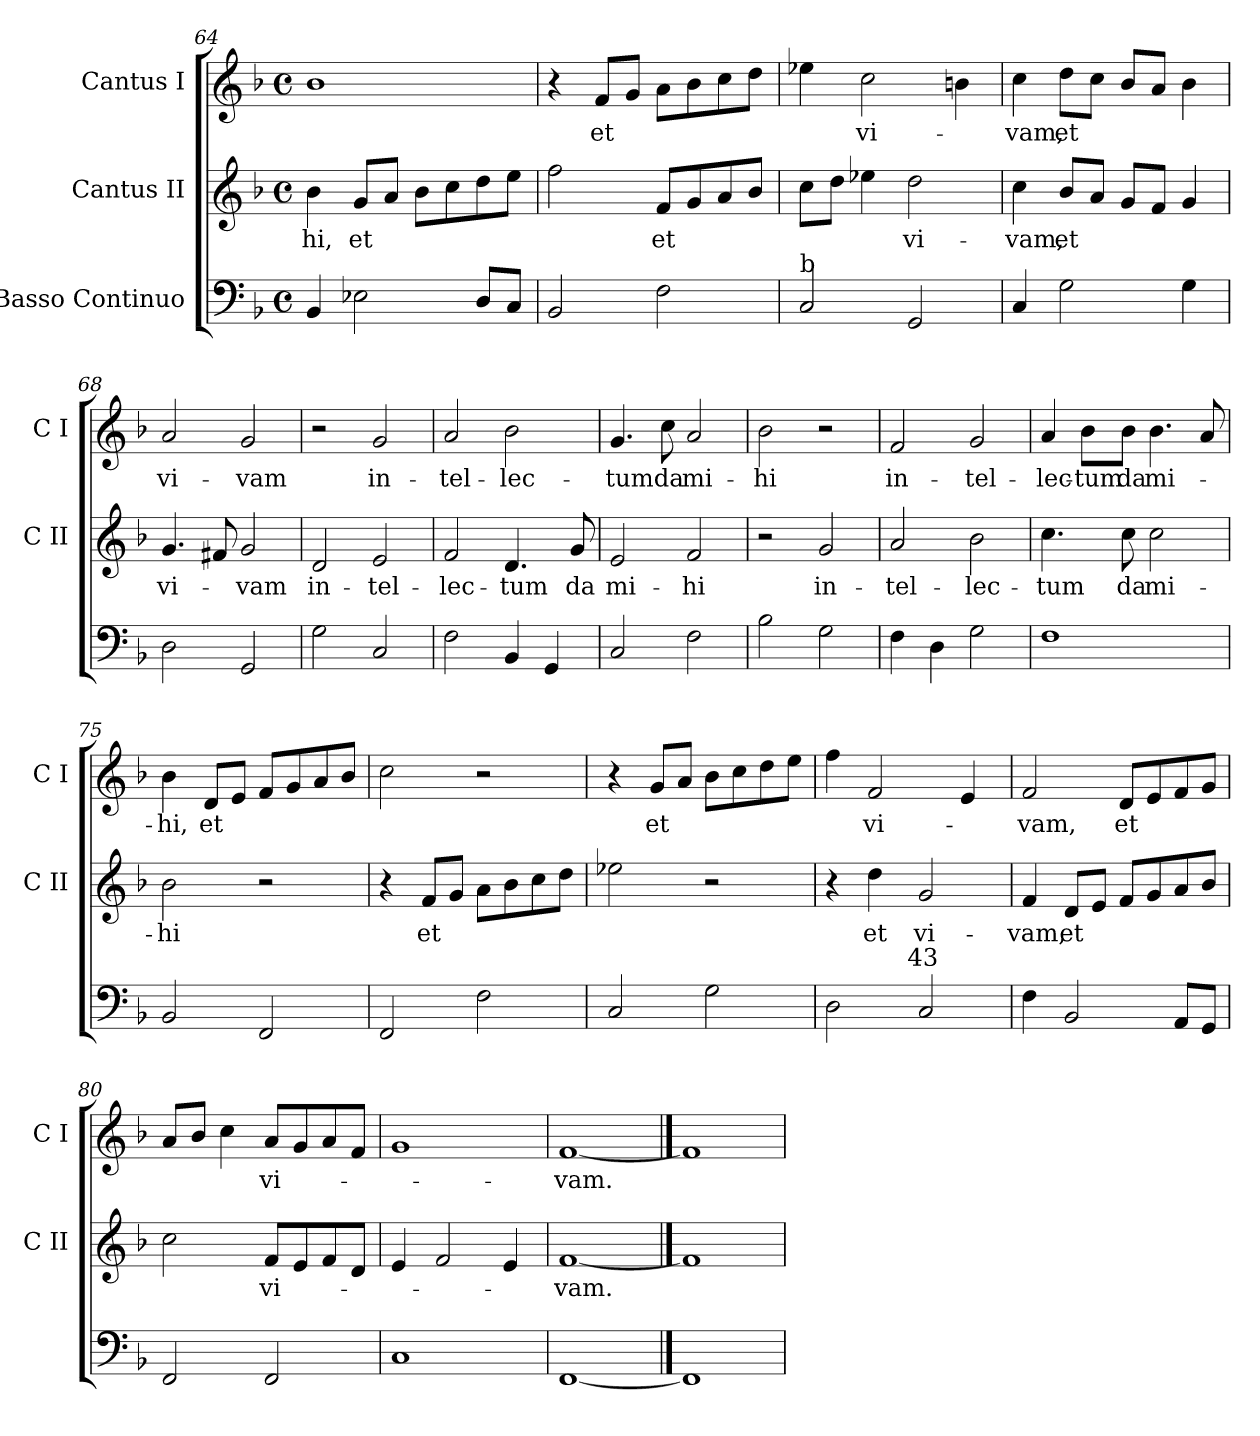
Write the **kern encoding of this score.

**kern	**kern	**text	**kern	**text
*part3	*part2	*part2	*part1	*part1
*staff3	*staff2	*staff2	*staff1	*staff1
*I"Basso Continuo	*I"Cantus II	*	*I"Cantus I	*
*	*I'C II	*	*I'C I	*
*clefF4	*clefG2	*	*clefG2	*
*ITrd7c12	*	*	*	*
*k[b-]	*k[b-]	*	*k[b-]	*
*F:	*F:	*	*F:	*
*M4/4	*M4/4	*	*M4/4	*
*met(c)	*met(c)	*	*met(c)	*
=64	=64	=64	=64	=64
!	!	!LO:LY:b	!	!
4BBB-/	4b-\	-hi,	1b-	.
!	!	!LO:LY:b	!	!
2EE-X\	8g/L	et	.	.
.	8a/J	.	.	.
.	8b-\L	.	.	.
.	8cc\	.	.	.
8DD/L	8dd\	.	.	.
8CC/J	8ee\J	.	.	.
=65	=65	=65	=65	=65
2BBB-/	2ff\	.	4r	.
!	!	!	!	!LO:LY:b
.	.	.	8f/L	et
.	.	.	8g/J	.
!	!	!LO:LY:b	!	!
2FF\	8f/L	et	8a\L	.
.	8g/	.	8b-\	.
.	8a/	.	8cc\	.
.	8b-/J	.	8dd\J	.
=66	=66	=66	=66	=66
!LO:TX:a:t=b	!	!	!	!
2CC/	8cc\L	.	4ee-X\	.
.	8dd\J	.	.	.
!	!	!	!	!LO:LY:b
.	4ee-X\	.	2cc\	vi-
!	!	!LO:LY:b	!	!
2GGG/	2dd\	vi-	.	.
.	.	.	4bn\	.
!!LO:PB:g=z
=67	=67	=67	=67	=67
!	!	!LO:LY:b	!	!LO:LY:b
4CC/	4cc\	-vam,	4cc\	-vam,
!	!	!LO:LY:b	!	!LO:LY:b
2GG\	8b-/L	et	8dd\L	et
.	8a/J	.	8cc\J	.
.	8g/L	.	8b-/L	.
.	8f/J	.	8a/J	.
4GG\	4g/	.	4b-\	.
=68	=68	=68	=68	=68
!	!	!LO:LY:b	!	!LO:LY:b
2DD\	4.g/	vi-	2a/	vi-
.	8f#X/	.	.	.
!	!	!LO:LY:b	!	!LO:LY:b
2GGG/	2g/	-vam	2g/	-vam
=69	=69	=69	=69	=69
!	!	!LO:LY:b	!	!
2GG\	2d/	in-	2r	.
!	!	!LO:LY:b	!	!LO:LY:b
2CC/	2e/	-tel-	2g/	in-
=70	=70	=70	=70	=70
!	!	!LO:LY:b	!	!LO:LY:b
2FF\	2f/	-lec-	2a/	-tel-
!	!	!LO:LY:b	!	!LO:LY:b
4BBB-/	4.d/	-tum	2b-\	-lec-
4GGG/	.	.	.	.
!	!	!LO:LY:b	!	!
.	8g/	da	.	.
!!LO:LB:g=z
=71	=71	=71	=71	=71
!	!	!LO:LY:b	!	!LO:LY:b
2CC/	2e/	mi-	4.g/	-tum
!	!	!	!	!LO:LY:b
.	.	.	8cc\	da
!	!	!LO:LY:b	!	!LO:LY:b
2FF\	2f/	-hi	2a/	mi-
=72	=72	=72	=72	=72
!	!	!	!	!LO:LY:b
2BB-\	2r	.	2b-\	-hi
!	!	!LO:LY:b	!	!
2GG\	2g/	in-	2r	.
=73	=73	=73	=73	=73
!	!	!LO:LY:b	!	!LO:LY:b
4FF\	2a/	-tel-	2f/	in-
4DD\	.	.	.	.
!	!	!LO:LY:b	!	!LO:LY:b
2GG\	2b-\	-lec-	2g/	-tel-
=74	=74	=74	=74	=74
!	!	!LO:LY:b	!	!LO:LY:b
1FF	4.cc\	-tum	4a/	-lec-
!	!	!	!	!LO:LY:b
.	.	.	8b-\L	-tum
!	!	!LO:LY:b	!	!LO:LY:b
.	8cc\	da	8b-\J	da
!	!	!LO:LY:b	!	!LO:LY:b
.	2cc\	mi-	4.b-\	mi-
.	.	.	8a/	.
!!LO:LB:g=z
=75	=75	=75	=75	=75
!	!	!LO:LY:b	!	!LO:LY:b
2BBB-/	2b-\	-hi	4b-\	-hi,
!	!	!	!	!LO:LY:b
.	.	.	8d/L	et
.	.	.	8e/J	.
2FFF/	2r	.	8f/L	.
.	.	.	8g/	.
.	.	.	8a/	.
.	.	.	8b-/J	.
=76	=76	=76	=76	=76
2FFF/	4r	.	2cc\	.
!	!	!LO:LY:b	!	!
.	8f/L	et	.	.
.	8g/J	.	.	.
2FF\	8a\L	.	2r	.
.	8b-\	.	.	.
.	8cc\	.	.	.
.	8dd\J	.	.	.
=77	=77	=77	=77	=77
2CC/	2ee-X\	.	4r	.
!	!	!	!	!LO:LY:b
.	.	.	8g/L	et
.	.	.	8a/J	.
2GG\	2r	.	8b-\L	.
.	.	.	8cc\	.
.	.	.	8dd\	.
.	.	.	8ee\J	.
=78	=78	=78	=78	=78
*^	*	*	*	*
2DD\	4...ryy	4r	.	4ff\	.
!	!	!	!LO:LY:b	!	!LO:LY:b
.	.	4dd\	et	2f/	vi-
!	!LO:TX:a:t=43	!	!	!	!
.	2ryy	.	.	.	.
!	!	!	!LO:LY:b	!	!
2CC/	.	2g/	vi-	.	.
.	.	.	.	4e/	.
.	32ryy	.	.	.	.
!!LO:LB:g=z
=79	=79	=79	=79	=79	=79
!	!	!	!LO:LY:b	!	!LO:LY:b
*v	*v	*	*	*	*
4FF\	4f/	-vam,	2f/	-vam,
!	!	!LO:LY:b	!	!
2BBB-/	8d/L	et	.	.
.	8e/J	.	.	.
!	!	!	!	!LO:LY:b
.	8f/L	.	8d/L	et
.	8g/	.	8e/	.
8AAA/L	8a/	.	8f/	.
8GGG/J	8b-/J	.	8g/J	.
=80	=80	=80	=80	=80
2FFF/	2cc\	.	8a/L	.
.	.	.	8b-/J	.
.	.	.	4cc\	.
!	!	!LO:LY:b	!	!LO:LY:b
2FFF/	8f/L	vi-	8a/L	vi-
.	8e/	.	8g/	.
.	8f/	.	8a/	.
.	8d/J	.	8f/J	.
=81	=81	=81	=81	=81
1CC	4e/	.	1g	.
.	2f/	.	.	.
.	4e/	.	.	.
=82	=82	=82	=82	=82
!	!	!LO:LY:b	!	!LO:LY:b
[1FFF	[1f	-vam.	[1f	-vam.
==83	==83	==83	==83	==83
1FFF]	1f]	.	1f]	.
=	=	=	=	=
*-	*-	*-	*-	*-
